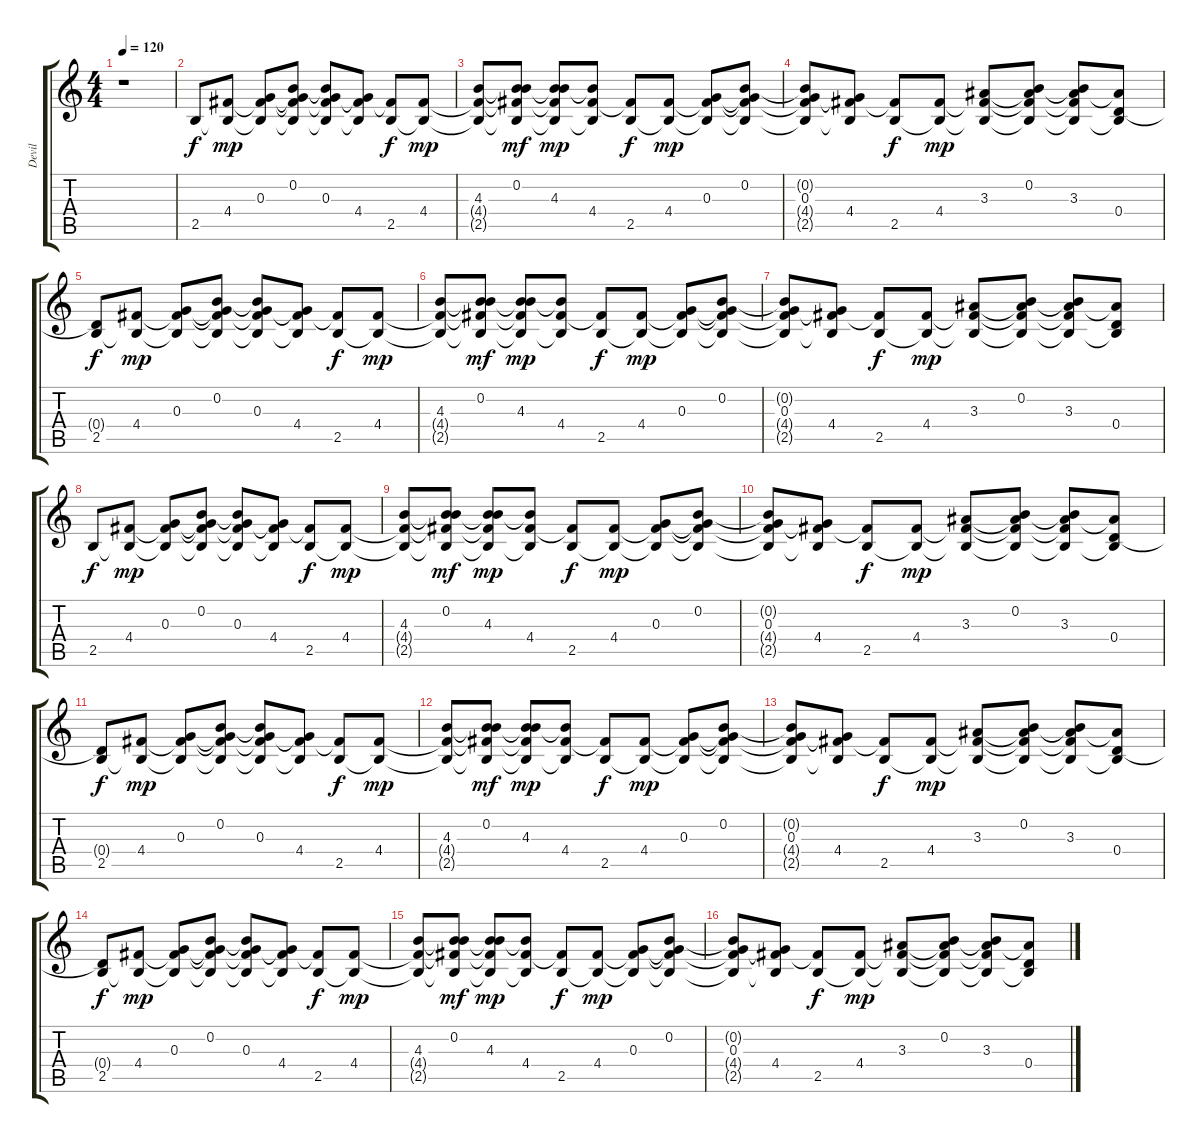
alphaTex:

\track ("Devil" "Devil") {instrument overdrivenguitar}
\staff {score tabs}
\tuning (E4 B3 G3 D3 A2 E2) {hide}
\ts (4 4)
\tempo 120
\clef g2
\ks c
r.1{dy f} |
2.5.8{volume 12 balance 8 instrument acousticguitarsteel} (4.4 2.5{t}).8{dy mp} (0.3 4.4{t} 2.5{t}).8 (0.2 0.3{t} 4.4{t} 2.5{t}).8 (0.2{t} 0.3 4.4{t} 2.5{t}).8 (0.3{t} 4.4 2.5{t}).8 (4.4{t} 2.5).8{dy f} (4.4 2.5{t}).8{dy mp} |
(4.3 4.4{t} 2.5{t}).8 (0.2 4.3{t} 4.4{t} 2.5{t}).8{dy mf} (0.2{t} 4.3 4.4{t} 2.5{t}).8{dy mp} (4.3{t} 4.4 2.5{t}).8 (4.4{t} 2.5).8{dy f} (4.4 2.5{t}).8{dy mp} (0.3 4.4{t} 2.5{t}).8 (0.2 0.3{t} 4.4{t} 2.5{t}).8 |
(0.2{t} 0.3 4.4{t} 2.5{t}).8 (0.3{t} 4.4 2.5{t}).8 (4.4{t} 2.5).8{dy f} (4.4 2.5{t}).8{dy mp} (3.3 4.4{t} 2.5{t}).8 (0.2 3.3{t} 4.4{t} 2.5{t}).8 (0.2{t} 3.3 4.4{t} 2.5{t}).8 (3.3{t} 0.4 2.5{t}).8 |
(0.4{t} 2.5).8{dy f} (4.4 2.5{t}).8{dy mp} (0.3 4.4{t} 2.5{t}).8 (0.2 0.3{t} 4.4{t} 2.5{t}).8 (0.2{t} 0.3 4.4{t} 2.5{t}).8 (0.3{t} 4.4 2.5{t}).8 (4.4{t} 2.5).8{dy f} (4.4 2.5{t}).8{dy mp} |
(4.3 4.4{t} 2.5{t}).8 (0.2 4.3{t} 4.4{t} 2.5{t}).8{dy mf} (0.2{t} 4.3 4.4{t} 2.5{t}).8{dy mp} (4.3{t} 4.4 2.5{t}).8 (4.4{t} 2.5).8{dy f} (4.4 2.5{t}).8{dy mp} (0.3 4.4{t} 2.5{t}).8 (0.2 0.3{t} 4.4{t} 2.5{t}).8 |
(0.2{t} 0.3 4.4{t} 2.5{t}).8 (0.3{t} 4.4 2.5{t}).8 (4.4{t} 2.5).8{dy f} (4.4 2.5{t}).8{dy mp} (3.3 4.4{t} 2.5{t}).8 (0.2 3.3{t} 4.4{t} 2.5{t}).8 (0.2{t} 3.3 4.4{t} 2.5{t}).8 (3.3{t} 0.4 2.5{t}).8 |
2.5.8{dy f} (4.4 2.5{t}).8{dy mp} (0.3 4.4{t} 2.5{t}).8 (0.2 0.3{t} 4.4{t} 2.5{t}).8 (0.2{t} 0.3 4.4{t} 2.5{t}).8 (0.3{t} 4.4 2.5{t}).8 (4.4{t} 2.5).8{dy f} (4.4 2.5{t}).8{dy mp} |
(4.3 4.4{t} 2.5{t}).8 (0.2 4.3{t} 4.4{t} 2.5{t}).8{dy mf} (0.2{t} 4.3 4.4{t} 2.5{t}).8{dy mp} (4.3{t} 4.4 2.5{t}).8 (4.4{t} 2.5).8{dy f} (4.4 2.5{t}).8{dy mp} (0.3 4.4{t} 2.5{t}).8 (0.2 0.3{t} 4.4{t} 2.5{t}).8 |
(0.2{t} 0.3 4.4{t} 2.5{t}).8 (0.3{t} 4.4 2.5{t}).8 (4.4{t} 2.5).8{dy f} (4.4 2.5{t}).8{dy mp} (3.3 4.4{t} 2.5{t}).8 (0.2 3.3{t} 4.4{t} 2.5{t}).8 (0.2{t} 3.3 4.4{t} 2.5{t}).8 (3.3{t} 0.4 2.5{t}).8 |
(0.4{t} 2.5).8{dy f} (4.4 2.5{t}).8{dy mp} (0.3 4.4{t} 2.5{t}).8 (0.2 0.3{t} 4.4{t} 2.5{t}).8 (0.2{t} 0.3 4.4{t} 2.5{t}).8 (0.3{t} 4.4 2.5{t}).8 (4.4{t} 2.5).8{dy f} (4.4 2.5{t}).8{dy mp} |
(4.3 4.4{t} 2.5{t}).8 (0.2 4.3{t} 4.4{t} 2.5{t}).8{dy mf} (0.2{t} 4.3 4.4{t} 2.5{t}).8{dy mp} (4.3{t} 4.4 2.5{t}).8 (4.4{t} 2.5).8{dy f} (4.4 2.5{t}).8{dy mp} (0.3 4.4{t} 2.5{t}).8 (0.2 0.3{t} 4.4{t} 2.5{t}).8 |
(0.2{t} 0.3 4.4{t} 2.5{t}).8 (0.3{t} 4.4 2.5{t}).8 (4.4{t} 2.5).8{dy f} (4.4 2.5{t}).8{dy mp} (3.3 4.4{t} 2.5{t}).8 (0.2 3.3{t} 4.4{t} 2.5{t}).8 (0.2{t} 3.3 4.4{t} 2.5{t}).8 (3.3{t} 0.4 2.5{t}).8 |
(0.4{t} 2.5).8{dy f} (4.4 2.5{t}).8{dy mp} (0.3 4.4{t} 2.5{t}).8 (0.2 0.3{t} 4.4{t} 2.5{t}).8 (0.2{t} 0.3 4.4{t} 2.5{t}).8 (0.3{t} 4.4 2.5{t}).8 (4.4{t} 2.5).8{dy f} (4.4 2.5{t}).8{dy mp} |
(4.3 4.4{t} 2.5{t}).8 (0.2 4.3{t} 4.4{t} 2.5{t}).8{dy mf} (0.2{t} 4.3 4.4{t} 2.5{t}).8{dy mp} (4.3{t} 4.4 2.5{t}).8 (4.4{t} 2.5).8{dy f} (4.4 2.5{t}).8{dy mp} (0.3 4.4{t} 2.5{t}).8 (0.2 0.3{t} 4.4{t} 2.5{t}).8 |
(0.2{t} 0.3 4.4{t} 2.5{t}).8 (0.3{t} 4.4 2.5{t}).8 (4.4{t} 2.5).8{dy f} (4.4 2.5{t}).8{dy mp} (3.3 4.4{t} 2.5{t}).8 (0.2 3.3{t} 4.4{t} 2.5{t}).8 (0.2{t} 3.3 4.4{t} 2.5{t}).8 (3.3{t} 0.4 2.5{t}).8
